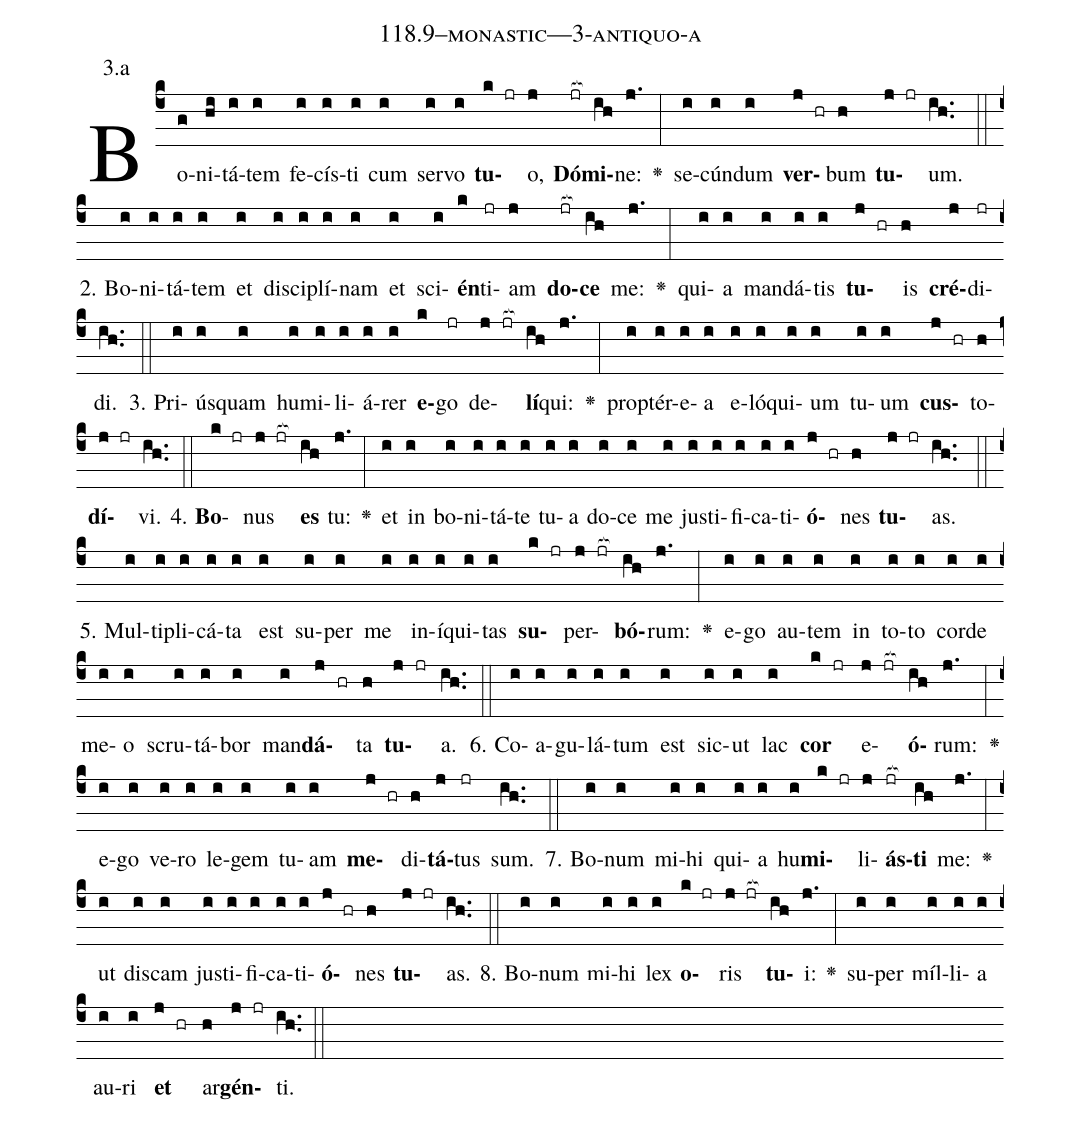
name: 118.9--monastic---3-antiquo-a;
annotation: 3.a;
%%
(c4)Bo(g)ni(hi)tá(i)tem(i) fe(i)cís(i)ti(i) cum(i) ser(i)vo(i) <b>tu</b>(k jr)o,(j) <b>Dó</b>(jr[ocb:1{])<b>mi</b>(ih[ocb:0}])ne:(j.) <v>\greheightstar</v>(:) se(i)cún(i)dum(i) <b>ver</b>(j hr)bum(h) <b>tu</b>(j jr)um.(ih..) (::)
2. Bo(i)ni(i)tá(i)tem(i) et(i) di(i)sci(i)plí(i)nam(i) et(i) sci(i)<b>én</b>(k)ti(jr)am(j) <b>do</b>(jr[ocb:1{])<b>ce</b>(ih[ocb:0}]) me:(j.) <v>\greheightstar</v>(:) qui(i)a(i) man(i)dá(i)tis(i) <b>tu</b>(j hr)is(h) <b>cré</b>(j)di(jr)di.(ih..) (::)
3. Pri(i)ús(i)quam(i) hu(i)mi(i)li(i)á(i)rer(i) <b>e</b>(k)go(jr) de(j jr[ocb:1{])<b>lí</b>(ih[ocb:0}])qui:(j.) <v>\greheightstar</v>(:) prop(i)tér(i)e(i)a(i) e(i)ló(i)qui(i)um(i) tu(i)um(i) <b>cus</b>(j hr)to(h)<b>dí</b>(j jr)vi.(ih..) (::)
4. <b>Bo</b>(k jr)nus(j jr[ocb:1{]) <b>es</b>(ih[ocb:0}]) tu:(j.) <v>\greheightstar</v>(:) et(i) in(i) bo(i)ni(i)tá(i)te(i) tu(i)a(i) do(i)ce(i) me(i) jus(i)ti(i)fi(i)ca(i)ti(i)<b>ó</b>(j hr)nes(h) <b>tu</b>(j jr)as.(ih..) (::)
5. Mul(i)ti(i)pli(i)cá(i)ta(i) est(i) su(i)per(i) me(i) in(i)í(i)qui(i)tas(i) <b>su</b>(k jr)per(j jr[ocb:1{])<b>bó</b>(ih[ocb:0}])rum:(j.) <v>\greheightstar</v>(:) e(i)go(i) au(i)tem(i) in(i) to(i)to(i) cor(i)de(i) me(i)o(i) scru(i)tá(i)bor(i) man(i)<b>dá</b>(j hr)ta(h) <b>tu</b>(j jr)a.(ih..) (::)
6. Co(i)a(i)gu(i)lá(i)tum(i) est(i) sic(i)ut(i) lac(i) <b>cor</b>(k jr) e(j jr[ocb:1{])<b>ó</b>(ih[ocb:0}])rum:(j.) <v>\greheightstar</v>(:) e(i)go(i) ve(i)ro(i) le(i)gem(i) tu(i)am(i) <b>me</b>(j hr)di(h)<b>tá</b>(j)tus(jr) sum.(ih..) (::)
7. Bo(i)num(i) mi(i)hi(i) qui(i)a(i) hu(i)<b>mi</b>(k jr)li(j)<b>ás</b>(jr[ocb:1{])<b>ti</b>(ih[ocb:0}]) me:(j.) <v>\greheightstar</v>(:) ut(i) dis(i)cam(i) jus(i)ti(i)fi(i)ca(i)ti(i)<b>ó</b>(j hr)nes(h) <b>tu</b>(j jr)as.(ih..) (::)
8. Bo(i)num(i) mi(i)hi(i) lex(i) <b>o</b>(k jr)ris(j jr[ocb:1{]) <b>tu</b>(ih[ocb:0}])i:(j.) <v>\greheightstar</v>(:) su(i)per(i) míl(i)li(i)a(i) au(i)ri(i) <b>et</b>(j hr) ar(h)<b>gén</b>(j jr)ti.(ih..) (::)
